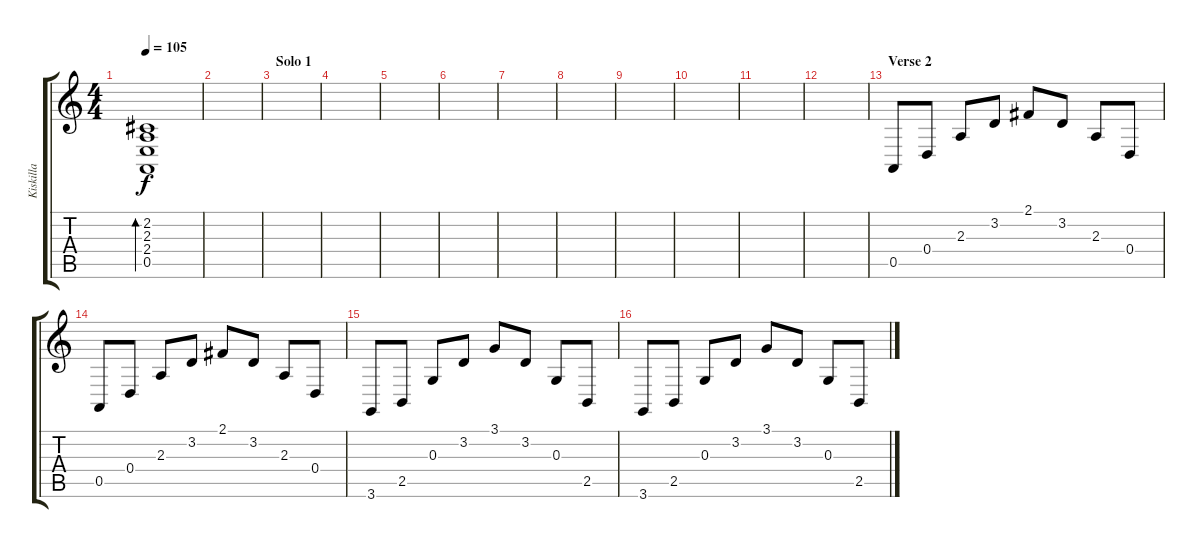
\track ("Kiskilla" "Kiskilla") {instrument acousticgrandpiano}
\staff {score tabs}
\tuning (E4 B3 G3 D3 A2 E2) {hide}
\ts (4 4)
\tempo 105
\clef g2
\ks c
(2.2 2.3 2.4 0.5).1{bd 240 dy f} |
|
\section ("" "Solo 1")
|
|
|
|
|
|
|
|
|
|
\section ("" "Verse 2")
0.5.8 0.4.8 2.3.8 3.2.8 2.1.8 3.2.8 2.3.8 0.4.8 |
0.5.8 0.4.8 2.3.8 3.2.8 2.1.8 3.2.8 2.3.8 0.4.8 |
3.6.8 2.5.8 0.3.8 3.2.8 3.1.8 3.2.8 0.3.8 2.5.8 |
3.6.8 2.5.8 0.3.8 3.2.8 3.1.8 3.2.8 0.3.8 2.5.8
